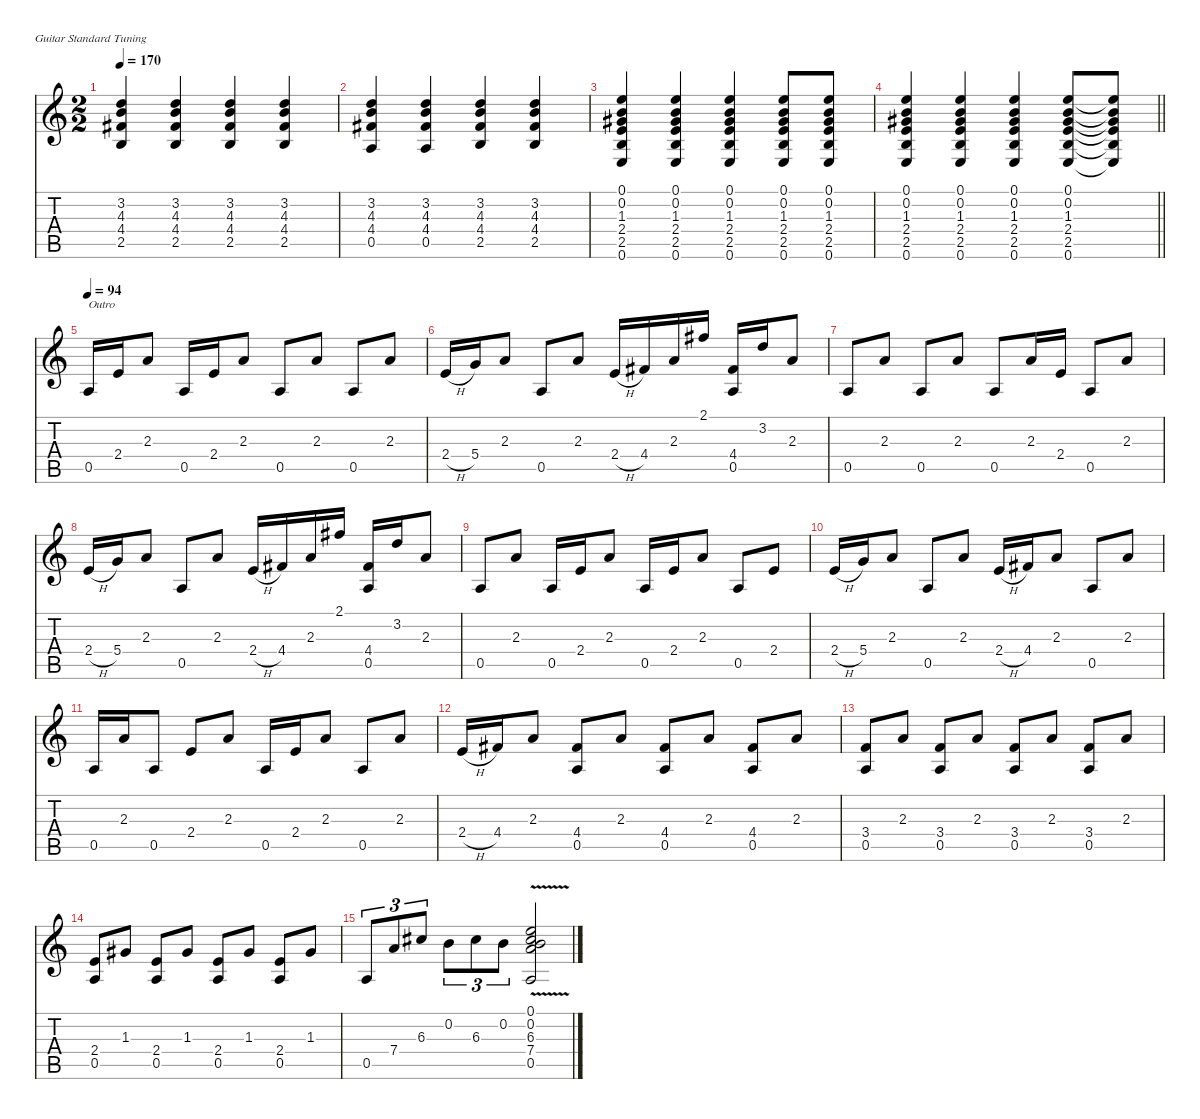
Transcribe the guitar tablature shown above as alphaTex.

\defaultSystemsLayout 4
\hideDynamics
\bracketExtendMode nobrackets
\singleTrackTrackNamePolicy hidden
\multiTrackTrackNamePolicy hidden
\firstSystemTrackNameMode fullname
\firstSystemTrackNameOrientation horizontal
\otherSystemsTrackNameOrientation horizontal
\track ("Acoustic III" "n.guit.") {instrument acousticguitarnylon}
\staff {score tabs}
\tuning (E4 B3 G3 D3 A2 E2)
\ts (2 2)
\tempo 170
\clef g2
\ks c
(3.2 4.3 4.4{acc #} 2.5).4{dy f beam Up} (3.2 4.3 4.4{acc #} 2.5).4{beam Up} (3.2 4.3 4.4{acc #} 2.5).4{beam Up} (3.2 4.3 4.4{acc #} 2.5).4{beam Up} |
(3.2 4.3 4.4{acc #} 0.5).4{beam Up} (3.2 4.3 4.4{acc #} 0.5).4{beam Up} (3.2 4.3 4.4{acc #} 2.5).4{beam Up} (3.2 4.3 4.4{acc #} 2.5).4{beam Up} |
(0.1 0.2 1.3{acc #} 2.4 2.5 0.6).4{beam Up} (0.1 0.2 1.3{acc #} 2.4 2.5 0.6).4{beam Up} (0.1 0.2 1.3{acc #} 2.4 2.5 0.6).4{beam Up} (0.1 0.2 1.3{acc #} 2.4 2.5 0.6).8{beam Up} (0.1 0.2 1.3{acc #} 2.4 2.5 0.6).8{beam Up} |
\barLineRight lightlight
(0.1 0.2 1.3{acc #} 2.4 2.5 0.6).4{beam Up} (0.1 0.2 1.3{acc #} 2.4 2.5 0.6).4{beam Up} (0.1 0.2 1.3{acc #} 2.4 2.5 0.6).4{beam Up} (0.1 0.2 1.3{acc #} 2.4 2.5 0.6).8{beam Up} (0.1{t} 0.2{t} 1.3{t acc #} 2.4{t} 2.5{t} 0.6{t}).8{beam Up} |
\tempo 94
0.5.16{txt "Outro" beam Up} 2.4.16{beam Up} 2.3.8{beam Up} 0.5.16{beam Up} 2.4.16{beam Up} 2.3.8{beam Up} 0.5.8{beam Up} 2.3.8{beam Up} 0.5.8{beam Up} 2.3.8{beam Up} |
2.4{h}.16{beam Up} 5.4.16{beam Up} 2.3.8{beam Up} 0.5.8{beam Up} 2.3.8{beam Up} 2.4{h}.16{beam Up} 4.4{acc #}.16{beam Up} 2.3.16{beam Up} 2.1{acc #}.16{beam Up} (4.4{acc #} 0.5).16{beam Up} 3.2.16{beam Up} 2.3.8{beam Up} |
0.5.8{beam Up} 2.3.8{beam Up} 0.5.8{beam Up} 2.3.8{beam Up} 0.5.8{beam Up} 2.3.16{beam Up} 2.4.16{beam Up} 0.5.8{beam Up} 2.3.8{beam Up} |
2.4{h}.16{beam Up} 5.4.16{beam Up} 2.3.8{beam Up} 0.5.8{beam Up} 2.3.8{beam Up} 2.4{h}.16{beam Up} 4.4{acc #}.16{beam Up} 2.3.16{beam Up} 2.1{acc #}.16{beam Up} (4.4{acc #} 0.5).16{beam Up} 3.2.16{beam Up} 2.3.8{beam Up} |
0.5.8{beam Up} 2.3.8{beam Up} 0.5.16{beam Up} 2.4.16{beam Up} 2.3.8{beam Up} 0.5.16{beam Up} 2.4.16{beam Up} 2.3.8{beam Up} 0.5.8{beam Up} 2.4.8{beam Up} |
2.4{h}.16{beam Up} 5.4.16{beam Up} 2.3.8{beam Up} 0.5.8{beam Up} 2.3.8{beam Up} 2.4{h}.16{beam Up} 4.4{acc #}.16{beam Up} 2.3.8{beam Up} 0.5.8{beam Up} 2.3.8{beam Up} |
0.5.16{beam Up} 2.3.16{beam Up} 0.5.8{beam Up} 2.4.8{beam Up} 2.3.8{beam Up} 0.5.16{beam Up} 2.4.16{beam Up} 2.3.8{beam Up} 0.5.8{beam Up} 2.3.8{beam Up} |
2.4{h}.16{beam Up} 4.4{acc #}.16{beam Up} 2.3.8{beam Up} (4.4{acc #} 0.5).8{beam Up} 2.3.8{beam Up} (4.4{acc #} 0.5).8{beam Up} 2.3.8{beam Up} (4.4{acc #} 0.5).8{beam Up} 2.3.8{beam Up} |
(3.4 0.5).8{beam Up} 2.3.8{beam Up} (3.4 0.5).8{beam Up} 2.3.8{beam Up} (3.4 0.5).8{beam Up} 2.3.8{beam Up} (3.4 0.5).8{beam Up} 2.3.8{beam Up} |
(2.4 0.5).8{beam Up} 1.3{acc #}.8{beam Up} (2.4 0.5).8{beam Up} 1.3{acc #}.8{beam Up} (2.4 0.5).8{beam Up} 1.3{acc #}.8{beam Up} (2.4 0.5).8{beam Up} 1.3{acc #}.8{beam Up} |
0.5.8{tu (3 2) beam Up} 7.4.8{tu (3 2) beam Up} 6.3{acc #}.8{tu (3 2) beam Up} 0.2.8{tu (3 2) beam Down} 6.3{acc #}.8{tu (3 2) beam Down} 0.2.8{tu (3 2) beam Down} (0.1{v} 0.2{v} 6.3{v acc #} 7.4{v} 0.5{v}).2{beam Up}
